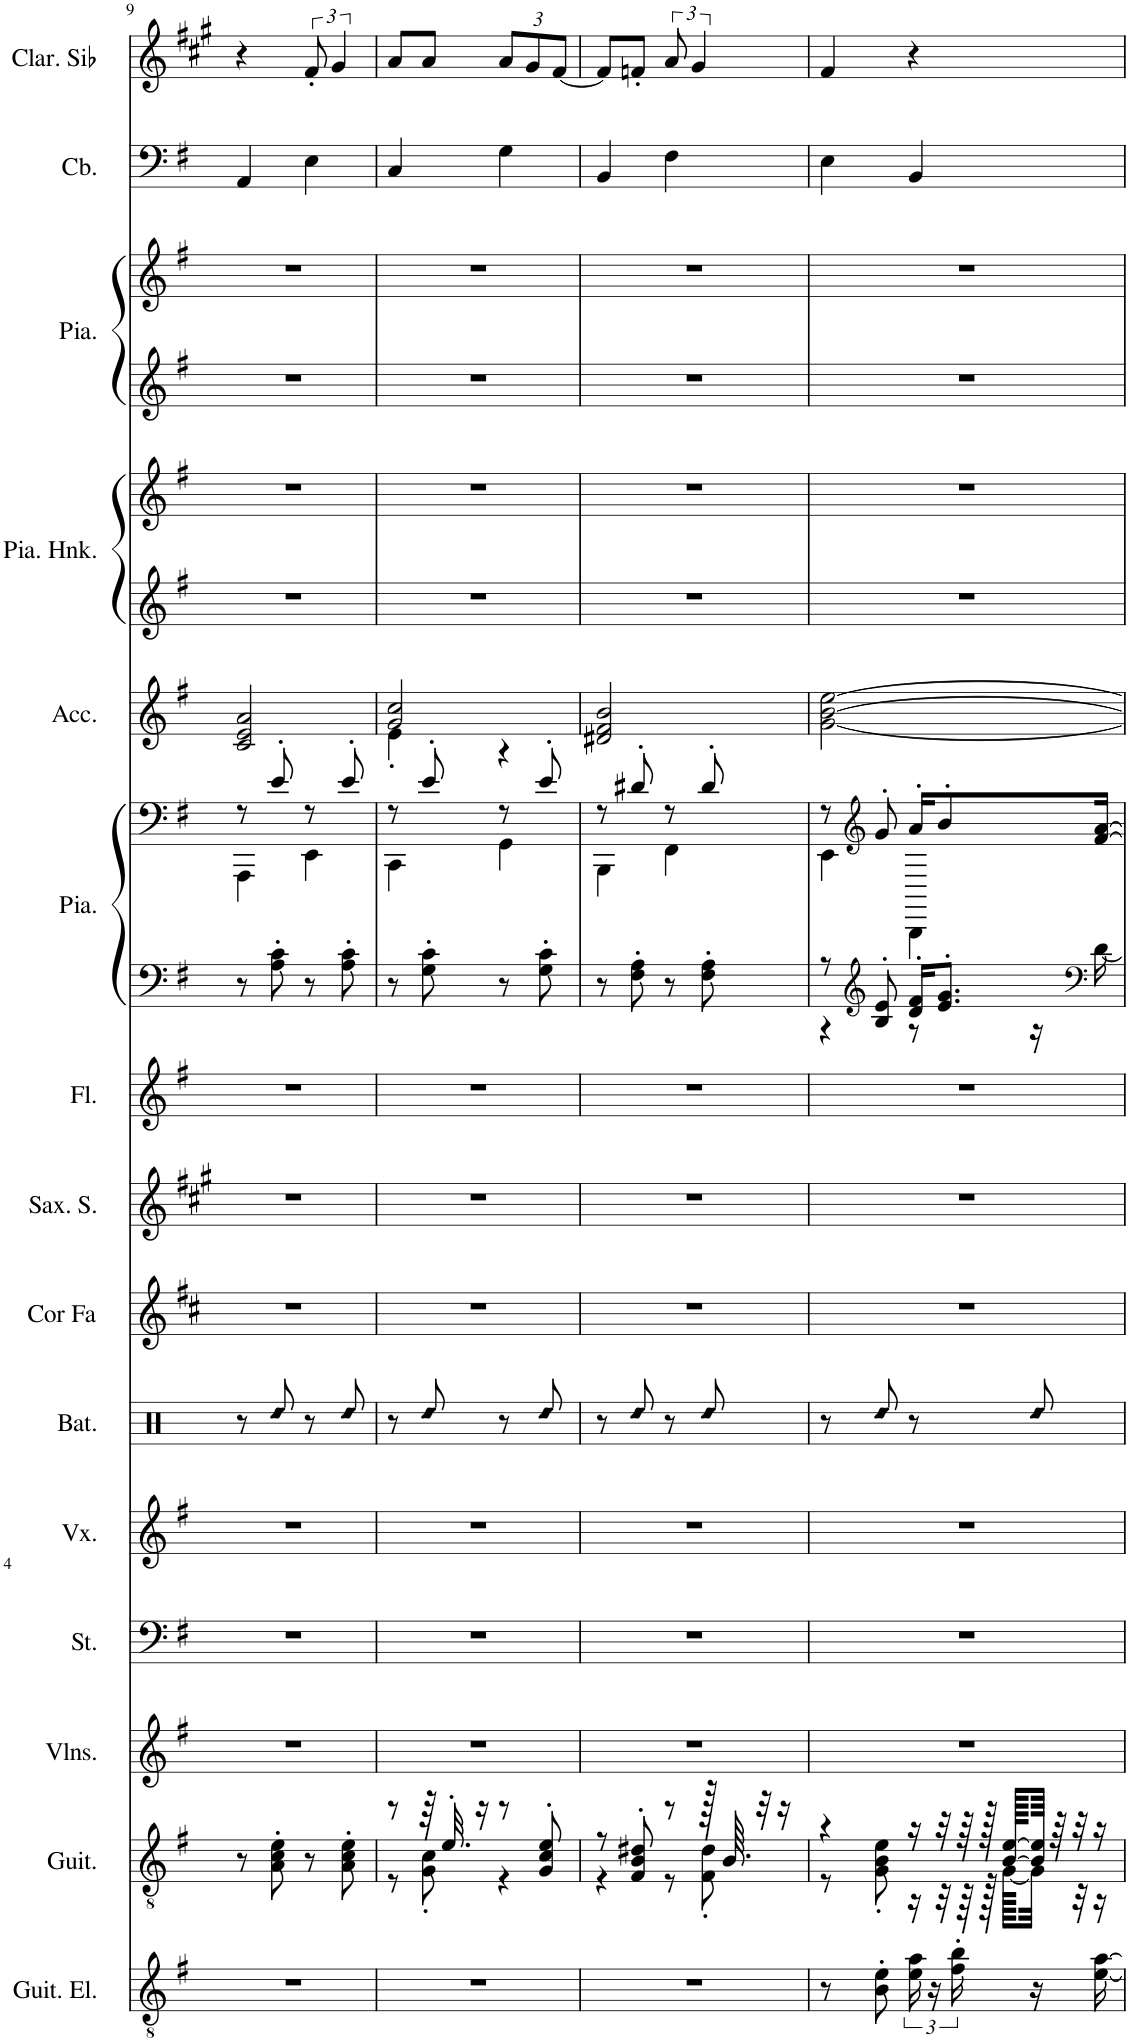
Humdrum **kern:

**kern	**kern	**kern	**kern	**kern	**kern	**kern	**kern	**kern	**kern	**kern	**kern	**kern	**kern	**kern	**kern	**kern	**kern
*part15	*part14	*part13	*part12	*part11	*part10	*part9	*part8	*part7	*part6	*part6	*part5	*part4	*part4	*part3	*part3	*part2	*part1
*staff18	*staff17	*staff16	*staff15	*staff14	*staff13	*staff12	*staff11	*staff10	*staff9	*staff8	*staff7	*staff6	*staff5	*staff4	*staff3	*staff2	*staff1
*I"Guitare électrique, Electric Guitar (clean)	*I"Guitare acoustique, Acoustic Guitar (steel)	*I"Violons, String Ensemble 1	*I"Cordes, String Ensemble 2	*I"Voix, Synth Choir	*I"Batterie, Drums	*I"Cor en Fa, French Horn	*I"Saxophone Soprano, Soprano Sax	*I"Flûte, Flute	*I"Piano, Bright Acoustic Piano	*	*I"Accordéon , Accordion	*I"Piano Honky Tonk, Honky-tonk Piano	*	*I"Piano, Electric Grand Piano	*	*I"Contrebasse, Acoustic Bass	*I"Clarinette en Sib, Clarinet Pipe
*I'Guit. El.	*I'Guit.	*I'Vlns.	*I'St.	*I'Vx.	*I'Bat.	*I'Cor Fa	*I'Sax. S.	*I'Fl.	*I'Pia.	*	*I'Acc.	*I'Pia. Hnk.	*	*I'Pia.	*	*I'Cb.	*I'Clar. Sib
!!LO:PB:g=z
*clefGv2	*clefGv2	*clefG2	*clefF4	*clefG2	*clefX	*clefG2	*clefG2	*clefG2	*clefF4	*clefF4	*clefG2	*clefG2	*clefG2	*clefG2	*clefG2	*clefF4	*clefG2
*	*	*	*	*	*	*Trd4c7	*Trd1c2	*	*	*	*	*	*	*	*	*Trd7c12	*Trd1c2
*k[f#]	*k[f#]	*k[f#]	*k[f#]	*k[f#]	*k[]	*k[f#c#]	*k[f#c#g#]	*k[f#]	*k[f#]	*k[f#]	*k[f#]	*k[f#]	*k[f#]	*k[f#]	*k[f#]	*k[f#]	*k[f#c#g#]
*M2/4	*M2/4	*M2/4	*M2/4	*M2/4	*M2/4	*M2/4	*M2/4	*M2/4	*M2/4	*M2/4	*M2/4	*M2/4	*M2/4	*M2/4	*M2/4	*M2/4	*M2/4
=9	=9	=9	=9	=9	=9	=9	=9	=9	=9	=9	=9	=9	=9	=9	=9	=9	=9
*	*	*	*	*	*	*	*	*	*	*^	*	*	*	*	*	*	*
2r	8r	2r	2r	2r	8r	2r	2r	2r	8r	8r	4AAA\	2c/ 2e/ 2a/	2r	2r	2r	2r	4AA/	4r
!	!	!	!	!	!LO:N:head=diamond	!	!	!	!	!	!	!	!	!	!	!	!	!
.	8A\' 8c\' 8e\'	.	.	.	8Rdd/	.	.	.	8A\' 8c\'	8e'/	.	.	.	.	.	.	.	.
.	8r	.	.	.	8r	.	.	.	8r	8r	4EE\	.	.	.	.	.	4E\	12f#'/
.	.	.	.	.	.	.	.	.	.	.	.	.	.	.	.	.	.	6g#/
!	!	!	!	!	!LO:N:head=diamond	!	!	!	!	!	!	!	!	!	!	!	!	!
.	8A\' 8c\' 8e\'	.	.	.	8Rdd/	.	.	.	8A\' 8c\'	8e'/	.	.	.	.	.	.	.	.
=10	=10	=10	=10	=10	=10	=10	=10	=10	=10	=10	=10	=10	=10	=10	=10	=10	=10	=10
*	*^	*	*	*	*	*	*	*	*	*	*	*^	*	*	*	*	*	*
2r	8r	8r	2r	2r	2r	8r	2r	2r	2r	8r	8r	4CC\	2g/ 2cc/	4e'\	2r	2r	2r	2r	4C/	8a/L
!	!	!	!	!	!	!LO:N:head=diamond	!	!	!	!	!	!	!	!	!	!	!	!	!	!
.	64r	8G\' 8c\'	.	.	.	8Rdd/	.	.	.	8G\' 8c\'	8e'/	.	.	.	.	.	.	.	.	8a/J
.	32.e'/	.	.	.	.	.	.	.	.	.	.	.	.	.	.	.	.	.	.	.
.	16r	.	.	.	.	.	.	.	.	.	.	.	.	.	.	.	.	.	.	.
*	*	*	*	*	*	*	*	*	*	*	*	*	*	*	*	*	*	*	*	*Xbrackettup
.	8r	4r	.	.	.	8r	.	.	.	8r	8r	4GG\	.	4r	.	.	.	.	4G\	12a/L
.	.	.	.	.	.	.	.	.	.	.	.	.	.	.	.	.	.	.	.	12g#/
!	!	!	!	!	!	!LO:N:head=diamond	!	!	!	!	!	!	!	!	!	!	!	!	!	!
.	8G/' 8c/' 8e/'	.	.	.	.	8Rdd/	.	.	.	8G\' 8c\'	8e'/	.	.	.	.	.	.	.	.	.
.	.	.	.	.	.	.	.	.	.	.	.	.	.	.	.	.	.	.	.	[12f#/J
*	*	*	*	*	*	*	*	*	*	*	*	*	*v	*v	*	*	*	*	*	*
=11	=11	=11	=11	=11	=11	=11	=11	=11	=11	=11	=11	=11	=11	=11	=11	=11	=11	=11	=11
2r	8r	4r	2r	2r	2r	8r	2r	2r	2r	8r	8r	4BBB\	2d#X/ 2f#/ 2b/	2r	2r	2r	2r	4BB/	8f#/L]
!	!	!	!	!	!	!LO:N:head=diamond	!	!	!	!	!	!	!	!	!	!	!	!	!
.	8F#/' 8B/' 8d#X/'	.	.	.	.	8Rdd/	.	.	.	8F#\' 8A\'	8d#X'/	.	.	.	.	.	.	.	8fn'/J
*	*	*	*	*	*	*	*	*	*	*	*	*	*	*	*	*	*	*	*brackettup
.	8r	8r	.	.	.	8r	.	.	.	8r	8r	4FF#\	.	.	.	.	.	4F#\	12a/
.	.	.	.	.	.	.	.	.	.	.	.	.	.	.	.	.	.	.	6g#/
!	!	!	!	!	!	!LO:N:head=diamond	!	!	!	!	!	!	!	!	!	!	!	!	!
.	128r	8F#\' 8d#\'	.	.	.	8Rdd/	.	.	.	8F#\' 8A\'	8d#'/	.	.	.	.	.	.	.	.
.	64.B/	.	.	.	.	.	.	.	.	.	.	.	.	.	.	.	.	.	.
.	32r	.	.	.	.	.	.	.	.	.	.	.	.	.	.	.	.	.	.
.	16r	.	.	.	.	.	.	.	.	.	.	.	.	.	.	.	.	.	.
=12	=12	=12	=12	=12	=12	=12	=12	=12	=12	=12	=12	=12	=12	=12	=12	=12	=12	=12	=12
*	*	*	*	*	*	*	*	*	*	*^	*	*	*	*	*	*	*	*	*
8r	4r	8r	2r	2r	2r	8r	2r	2r	2r	8r	4r	8r	4EE\	[2g\ [2b\ [2ee\	2r	2r	2r	2r	4E\	4f#/
*	*	*	*	*	*	*	*	*	*	*clefG2	*	*clefG2	*	*	*	*	*	*	*	*
!	!	!	!	!	!	!LO:N:head=diamond	!	!	!	!	!	!	!	!	!	!	!	!	!	!
8B\' 8e\'	.	8G\' 8B\' 8e\'	.	.	.	8Rdd/	.	.	.	8B/' 8e/'	.	8g'/	.	.	.	.	.	.	.	.
24e\ 24a\	16r	16r	.	.	.	8r	.	.	.	16d/' 16f#/'KL	8r	16a'/KL	4BBB\	.	.	.	.	.	4BB/	4r
24r	.	.	.	.	.	.	.	.	.	.	.	.	.	.	.	.	.	.	.	.
.	32r	32r	.	.	.	.	.	.	.	8.e/' 8.g/'J	.	8b'/	.	.	.	.	.	.	.	.
24f#\' 24b\'	.	.	.	.	.	.	.	.	.	.	.	.	.	.	.	.	.	.	.	.
.	64r	64r	.	.	.	.	.	.	.	.	.	.	.	.	.	.	.	.	.	.
.	128r	128r	.	.	.	.	.	.	.	.	.	.	.	.	.	.	.	.	.	.
.	[128B/ [128e/KLLLL	[128G\KKLLL	.	.	.	.	.	.	.	.	.	.	.	.	.	.	.	.	.	.
!	!	!	!	!	!	!LO:N:head=diamond	!	!	!	!	!	!	!	!	!	!	!	!	!	!
16r	64B/] 64e/]JJJJ	32G\JJJ]	.	.	.	8Rdd/	.	.	.	.	16r	.	.	.	.	.	.	.	.	.
.	64r	.	.	.	.	.	.	.	.	.	.	.	.	.	.	.	.	.	.	.
.	32r	32r	.	.	.	.	.	.	.	.	.	.	.	.	.	.	.	.	.	.
*	*	*	*	*	*	*	*	*	*	*clefF4	*	*	*	*	*	*	*	*	*	*
[16e\ [16a\	16r	16r	.	.	.	.	.	.	.	.	[16d\	[16f#/ [16a/Jk	.	.	.	.	.	.	.	.
*	*	*	*	*	*	*	*	*	*	*v	*v	*	*	*	*	*	*	*	*	*
*	*v	*v	*	*	*	*	*	*	*	*	*v	*v	*	*	*	*	*	*	*
=	=	=	=	=	=	=	=	=	=	=	=	=	=	=	=	=	=
*-	*-	*-	*-	*-	*-	*-	*-	*-	*-	*-	*-	*-	*-	*-	*-	*-	*-
